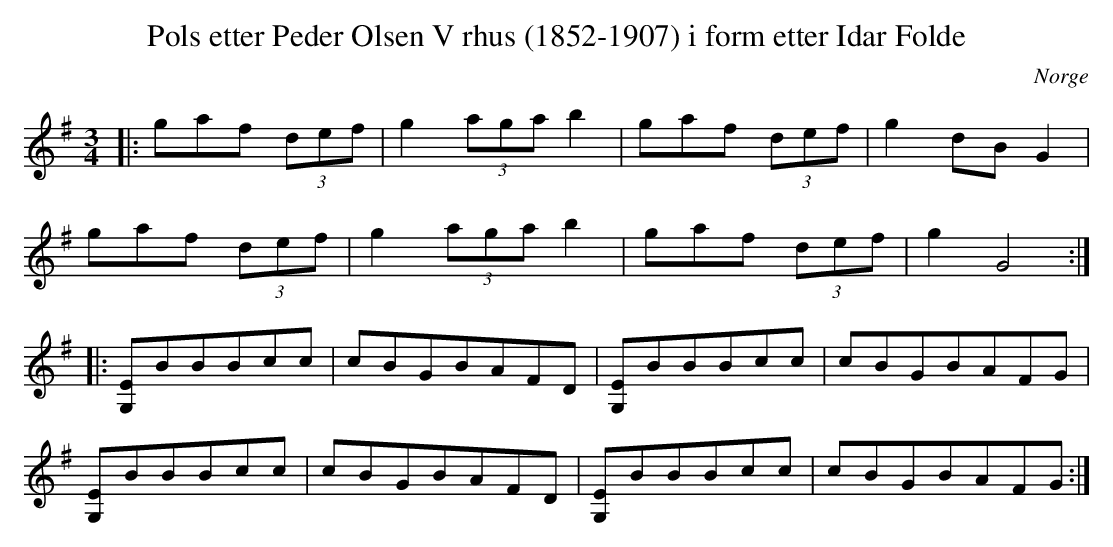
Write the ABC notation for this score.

X:1
T:Pols etter Peder Olsen V rhus (1852-1907) i form etter Idar Folde
O:Norge
M:3/4
L:1/8
K:G
|: gaf (3def | g2 (3aga b2 | gaf (3def | g2 dB G2 |
   gaf (3def | g2 (3aga b2 | gaf (3def | g2 G4 :|
|: [G,E]BBBcc | cBGBAFD | [G,E]BBBcc | cBGBAFG  |
   [G,E]BBBcc | cBGBAFD | [G,E]BBBcc | cBGBAFG :|
